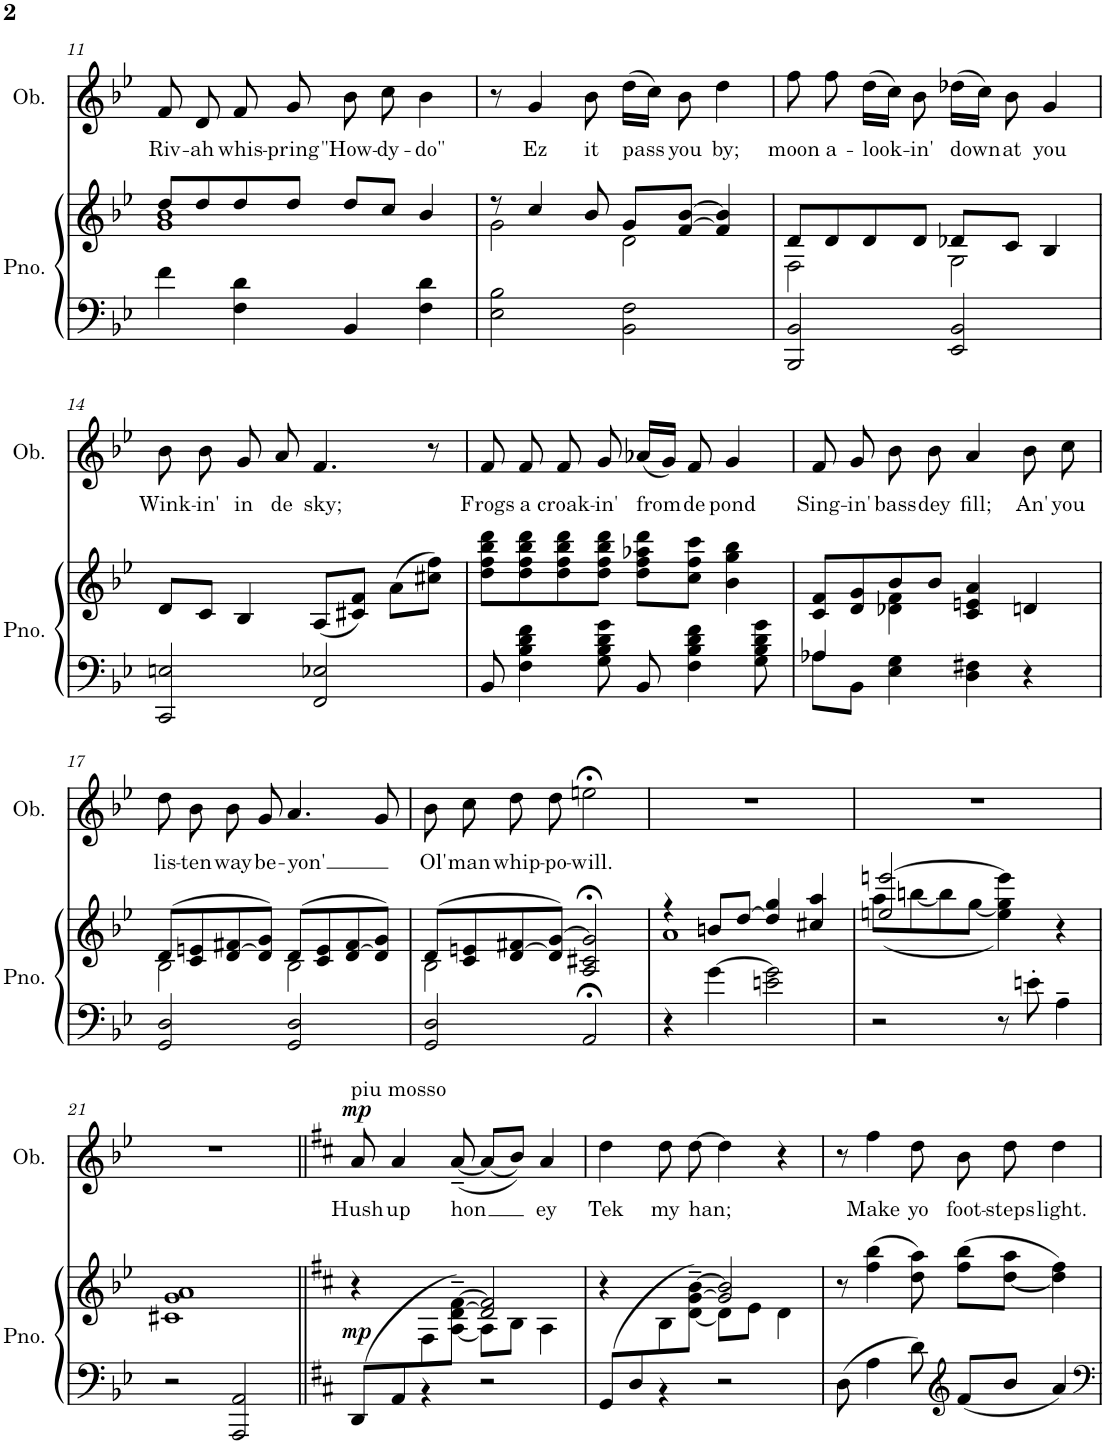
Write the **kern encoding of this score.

**kern	**kern	**dynam	**kern	**text	**dynam
*part2	*part2	*part2	*part1	*part1	*part1
*staff3	*staff2	*staff2/3	*staff1	*staff1	*staff1
*I"Piano	*	*	*I"Oboe	*	*
*I'Pno.	*	*	*I'Ob.	*	*
!!LO:PB:g=z
*clefF4	*clefG2	*	*clefG2	*	*
*k[b-e-]	*k[b-e-]	*	*k[b-e-]	*	*
*M4/4	*M4/4	*	*M4/4	*	*
=11	=11	=11	=11	=11	=11
*	*^	*	*	*	*
!	!	!	!	!	!LO:LY:b	!
4f\	8dd/L	1g 1b-	.	8f/	Riv-	.
!	!	!	!	!	!LO:LY:b	!
.	8dd/	.	.	8d/	-ah	.
!	!	!	!	!	!LO:LY:b	!
4F\ 4d\	8dd/	.	.	8f/	whis-	.
!	!	!	!	!	!LO:LY:b	!
.	8dd/J	.	.	8g/	-pring	.
!	!	!	!	!	!LO:LY:b	!
4BB-/	8dd/L	.	.	8b-\	"How-	.
!	!	!	!	!	!LO:LY:b	!
.	8cc/J	.	.	8cc\	-dy-	.
!	!	!	!	!	!LO:LY:b	!
4F\ 4d\	4b-/	.	.	4b-\	-do"	.
=12	=12	=12	=12	=12	=12	=12
2E-\ 2B-\	8r	2g\	.	8r	.	.
!	!	!	!	!	!LO:LY:b	!
.	4cc/	.	.	4g/	Ez	.
!	!	!	!	!	!LO:LY:b	!
.	8b-/	.	.	8b-\	it	.
!	!	!	!	!	!LO:LY:b	!
2BB-\ 2F\	8g/L	2d\	.	(16dd\LL	pass	.
.	.	.	.	16cc\JJ)	.	.
!	!	!	!	!	!LO:LY:b	!
.	[8f/ [8b-/J	.	.	8b-\	you	.
!	!	!	!	!	!LO:LY:b	!
.	4f/] 4b-/]	.	.	4dd\	by;	.
=13	=13	=13	=13	=13	=13	=13
!	!	!	!	!	!LO:LY:b	!
2BBB-/ 2BB-/	8d/L	2F\	.	8ff\	moon	.
!	!	!	!	!	!LO:LY:b	!
.	8d/	.	.	8ff\	a-	.
!	!	!	!	!	!LO:LY:b	!
.	8d/	.	.	(16dd\LL	-look-	.
.	.	.	.	16cc\JJ)	.	.
!	!	!	!	!	!LO:LY:b	!
.	8d/J	.	.	8b-\	-in'	.
!	!	!	!	!	!LO:LY:b	!
2EE-/ 2BB-/	8d-X/L	2G\	.	(16dd-X\LL	down	.
.	.	.	.	16cc\JJ)	.	.
!	!	!	!	!	!LO:LY:b	!
.	8c/J	.	.	8b-\	at	.
!	!	!	!	!	!LO:LY:b	!
.	4B-/	.	.	4g/	you	.
*	*v	*v	*	*	*	*
!!LO:LB:g=z
=14	=14	=14	=14	=14	=14
!	!	!	!	!LO:LY:b	!
2CC/ 2En/	8d/L	.	8b-\	Wink-	.
!	!	!	!	!LO:LY:b	!
.	8c/J	.	8b-\	-in'	.
!	!	!	!	!LO:LY:b	!
.	4B-/	.	8g/	in	.
!	!	!	!	!LO:LY:b	!
.	.	.	8a/	de	.
!	!	!	!	!LO:LY:b	!
2FF/ 2E-X/	(8A/L	.	4.f/	sky;	.
.	8c#X/ 8f/J)	.	.	.	.
.	(8a\L	.	.	.	.
.	8cc#X\ 8ff\J)	.	8r	.	.
=15	=15	=15	=15	=15	=15
!	!	!	!	!LO:LY:b	!
8BB-/	8dd\ 8ff\ 8bb-\ 8ddd\L	.	8f/	Frogs	.
!	!	!	!	!LO:LY:b	!
4F\ 4B-\ 4d\ 4f\	8dd\ 8ff\ 8bb-\ 8ddd\	.	8f/	a	.
!	!	!	!	!LO:LY:b	!
.	8dd\ 8ff\ 8bb-\ 8ddd\	.	8f/	croak-	.
!	!	!	!	!LO:LY:b	!
8G\ 8B-\ 8d\ 8g\	8dd\ 8ff\ 8bb-\ 8ddd\J	.	8g/	-in'	.
!	!	!	!	!LO:LY:b	!
8BB-/	8dd\ 8ff\ 8aa-X\ 8ddd\L	.	(16a-X/LL	from	.
.	.	.	16g/JJ)	.	.
!	!	!	!	!LO:LY:b	!
4F\ 4B-\ 4d\ 4f\	8cc\ 8ff\ 8ccc\J	.	8f/	de	.
!	!	!	!	!LO:LY:b	!
.	4b-\ 4gg\ 4bb-\	.	4g/	pond	.
8G\ 8B-\ 8d\ 8g\	.	.	.	.	.
=16	=16	=16	=16	=16	=16
*^	*^	*	*	*	*
!	!	!	!	!	!	!LO:LY:b	!
4A-X/	8A-\L	8c/ 8f/L	4ryy	.	8f/	Sing-	.
!	!	!	!	!	!	!LO:LY:b	!
.	8BB-\J	8d/ 8g/	.	.	8g/	-in'	.
!	!	!	!	!	!	!LO:LY:b	!
4E-\ 4G\	2.ryy	8b-/	4d-X\ 4f\	.	8b-\	bass	.
!	!	!	!	!	!	!LO:LY:b	!
.	.	8b-/J	.	.	8b-\	dey	.
!	!	!	!	!	!	!LO:LY:b	!
4D\ 4F#X\	.	4c/ 4en/ 4a/	2ryy	.	4a/	fill;	.
!	!	!	!	!	!	!LO:LY:b	!
4r	.	4dn/	.	.	8b-\	An'	.
!	!	!	!	!	!	!LO:LY:b	!
.	.	.	.	.	8cc\	you	.
*v	*v	*	*	*	*	*	*
!!LO:LB:g=z
=17	=17	=17	=17	=17	=17	=17
!	!	!	!	!	!LO:LY:b	!
2GG/ 2D/	(8d/L	2B-\	.	8dd\	lis-	.
!	!	!	!	!	!LO:LY:b	!
.	8c/ 8en/	.	.	8b-\	-ten	.
!	!	!	!	!	!LO:LY:b	!
.	[8d/ 8f#X/	.	.	8b-\	way	.
!	!	!	!	!	!LO:LY:b	!
.	8d/] 8g/J)	.	.	8g/	be-	.
!	!	!	!	!	!LO:LY:b	!
2GG/ 2D/	(8d/L	2B-\	.	4.a/	-yon'	.
.	8c/ 8e/	.	.	.	.	.
.	[8d/ 8f#/	.	.	.	.	.
.	8d/] 8g/J)	.	.	8g/	.	.
=18	=18	=18	=18	=18	=18	=18
!	!	!	!	!	!LO:LY:b	!
2GG/ 2D/	(8d/L	2B-\	.	8b-\	Ol'	.
!	!	!	!	!	!LO:LY:b	!
.	8c/ 8en/	.	.	8cc\	man	.
!	!	!	!	!	!LO:LY:b	!
.	[8d/ 8f#X/	.	.	8dd\	whip-	.
!	!	!	!	!	!LO:LY:b	!
.	8d/] [8g/J)	.	.	8dd\	-po-	.
!	!	!	!	!	!LO:LY:b	!
2AA;</	2A/;< 2c#X/;< 2g/];<	2ryy	.	2een;<\	-will.	.
=19	=19	=19	=19	=19	=19	=19
4r	4r	1a	.	1r	.	.
[4g\	8bn/L	.	.	.	.	.
.	[8dd/J	.	.	.	.	.
2en\ 2g\]	4dd/] 4gg/	.	.	.	.	.
.	4cc#X/ 4aa/	.	.	.	.	.
=20	=20	=20	=20	=20	=20	=20
2r	[<2een/ [2eeen/	8aa\L	.	1r	.	.
.	.	[8bbn\	.	.	.	.
.	.	8bb\]	.	.	.	.
.	.	[8gg\J	.	.	.	.
8r	4ee\] 4gg\] 4eee\]	2ryy	.	.	.	.
8en'\	.	.	.	.	.	.
4A~\	4r	.	.	.	.	.
*	*v	*v	*	*	*	*
!!LO:LB:g=z
=21	=21	=21	=21	=21	=21
2r	1c#X 1g 1a	.	1r	.	.
2AAA/ 2AA/	.	.	.	.	.
=22||	=22||	=22||	=22||	=22||	=22||
*k[f#c#]	*k[f#c#]	*	*k[f#c#]	*	*
*^	*^	*	*	*	*
!	!	!	!	!	!LO:TX:a:t=piu mosso	!	!
!	!	!	!	!LO:DY:b	!	!LO:LY:b	!LO:DY:a
(8DD/L	4r	4ryy	2ryy	mp	8a/	Hush	mp
!	!	!	!	!	!	!LO:LY:b	!
8AA/	.	.	.	.	4a/	up	.
2.ryy	4rBB	8F#\	.	.	.	.	.
!	!	!	!	!	!	!LO:LY:b	!
.	.	[8A\~ [8d\~ [8f#\~J)	.	.	([8a~/	hon	.
.	2r	2d/] 2f#/]	8A\L]	.	(8a/L]	.	.
.	.	.	8B\J	.	8b/J))	.	.
!	!	!	!	!	!	!LO:LY:b	!
.	.	.	4A\	.	4a/	ey	.
=23	=23	=23	=23	=23	=23	=23	=23
!	!	!	!	!	!	!LO:LY:b	!
(8GG/L	4r	4ryy	2ryy	.	4dd\	Tek	.
8D/	.	.	.	.	.	.	.
!	!	!	!	!	!	!LO:LY:b	!
2.ryy	4rBB	8B\	.	.	8dd\	my	.
!	!	!	!	!	!	!LO:LY:b	!
.	.	[8d\~ [8g\~ [8b\~J)	.	.	[8dd\	han;	.
.	2r	2g/] 2b/]	8d\L]	.	4dd\]	.	.
.	.	.	8e\J	.	.	.	.
.	.	.	4d\	.	4r	.	.
*v	*v	*	*	*	*	*	*
*	*v	*v	*	*	*	*
=24	=24	=24	=24	=24	=24
8D\	8r	.	8r	.	.
!	!	!	!	!LO:LY:b	!
4A\	(4ff#\ 4bb\	.	4ff#\	Make	.
!	!	!	!	!LO:LY:b	!
8d\	8dd\ 8aa\)	.	8dd\	yo	.
*clefG2	*	*	*	*	*
!	!	!	!	!LO:LY:b	!
8f#/L	(8ff#\ 8bb\L	.	8b\	foot-	.
!	!	!	!	!LO:LY:b	!
8b/J	[8dd\ 8aa\J	.	8dd\	-steps	.
!	!	!	!	!LO:LY:b	!
4a/	4dd\] 4ff#\)	.	4dd\	light.	.
=	=	=	=	=	=
*-	*-	*-	*-	*-	*-
